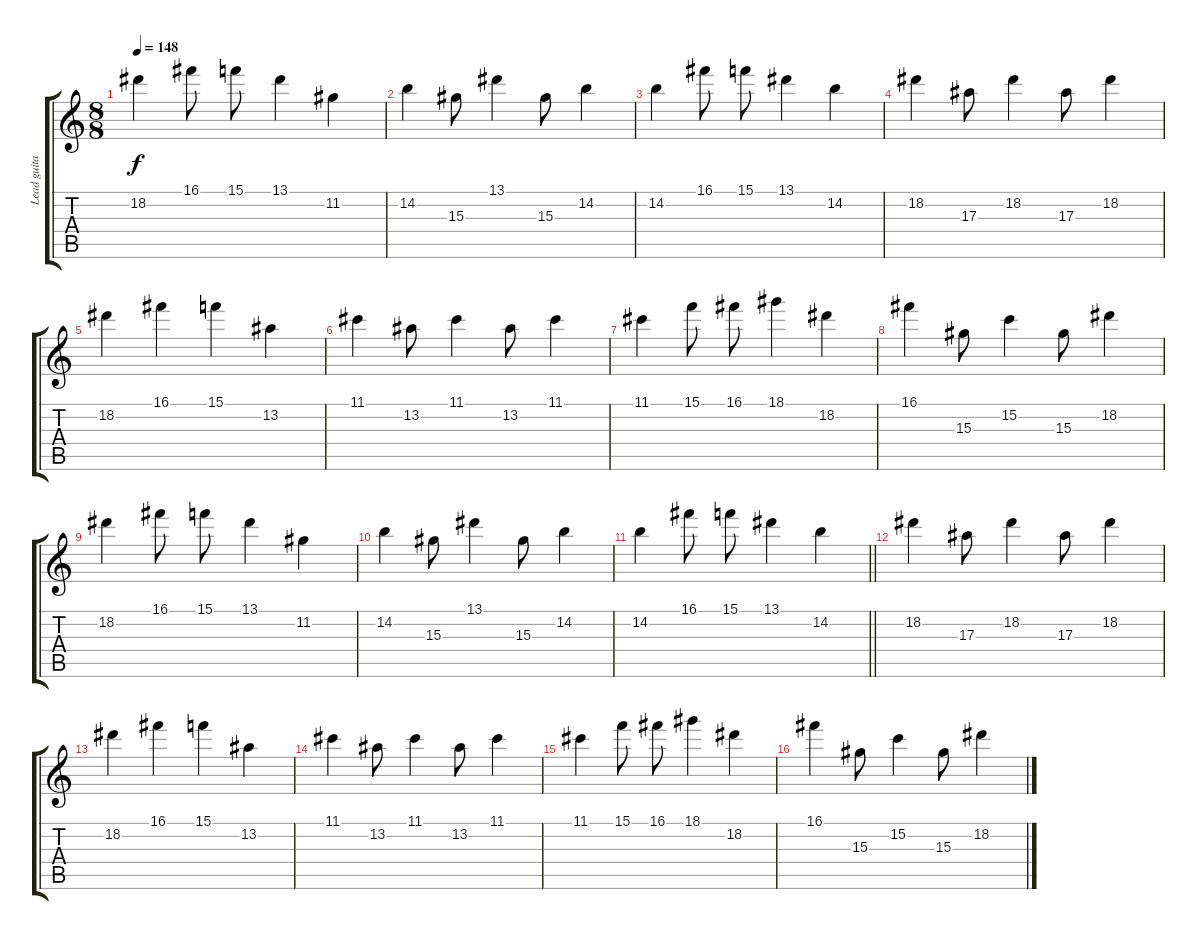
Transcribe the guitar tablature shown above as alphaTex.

\track ("Lead guitar 1" "Lead guita") {instrument overdrivenguitar}
\staff {score tabs}
\tuning (D4 A3 F3 C3 G2 D2) {hide}
\ts (8 8)
\tempo 148
\clef g2
\ks c
18.2.4{dy f} 16.1.8 15.1.8 13.1.4 11.2.4 |
14.2.4 15.3.8 13.1.4 15.3.8 14.2.4 |
14.2.4 16.1.8 15.1.8 13.1.4 14.2.4 |
18.2.4 17.3.8 18.2.4 17.3.8 18.2.4 |
18.2.4 16.1.4 15.1.4 13.2.4 |
11.1.4 13.2.8 11.1.4 13.2.8 11.1.4 |
11.1.4 15.1.8 16.1.8 18.1.4 18.2.4 |
16.1.4 15.3.8 15.2.4 15.3.8 18.2.4 |
18.2.4 16.1.8 15.1.8 13.1.4 11.2.4 |
14.2.4 15.3.8 13.1.4 15.3.8 14.2.4 |
\barLineRight lightlight
14.2.4 16.1.8 15.1.8 13.1.4 14.2.4 |
18.2.4 17.3.8 18.2.4 17.3.8 18.2.4 |
18.2.4 16.1.4 15.1.4 13.2.4 |
11.1.4 13.2.8 11.1.4 13.2.8 11.1.4 |
11.1.4 15.1.8 16.1.8 18.1.4 18.2.4 |
16.1.4 15.3.8 15.2.4 15.3.8 18.2.4
